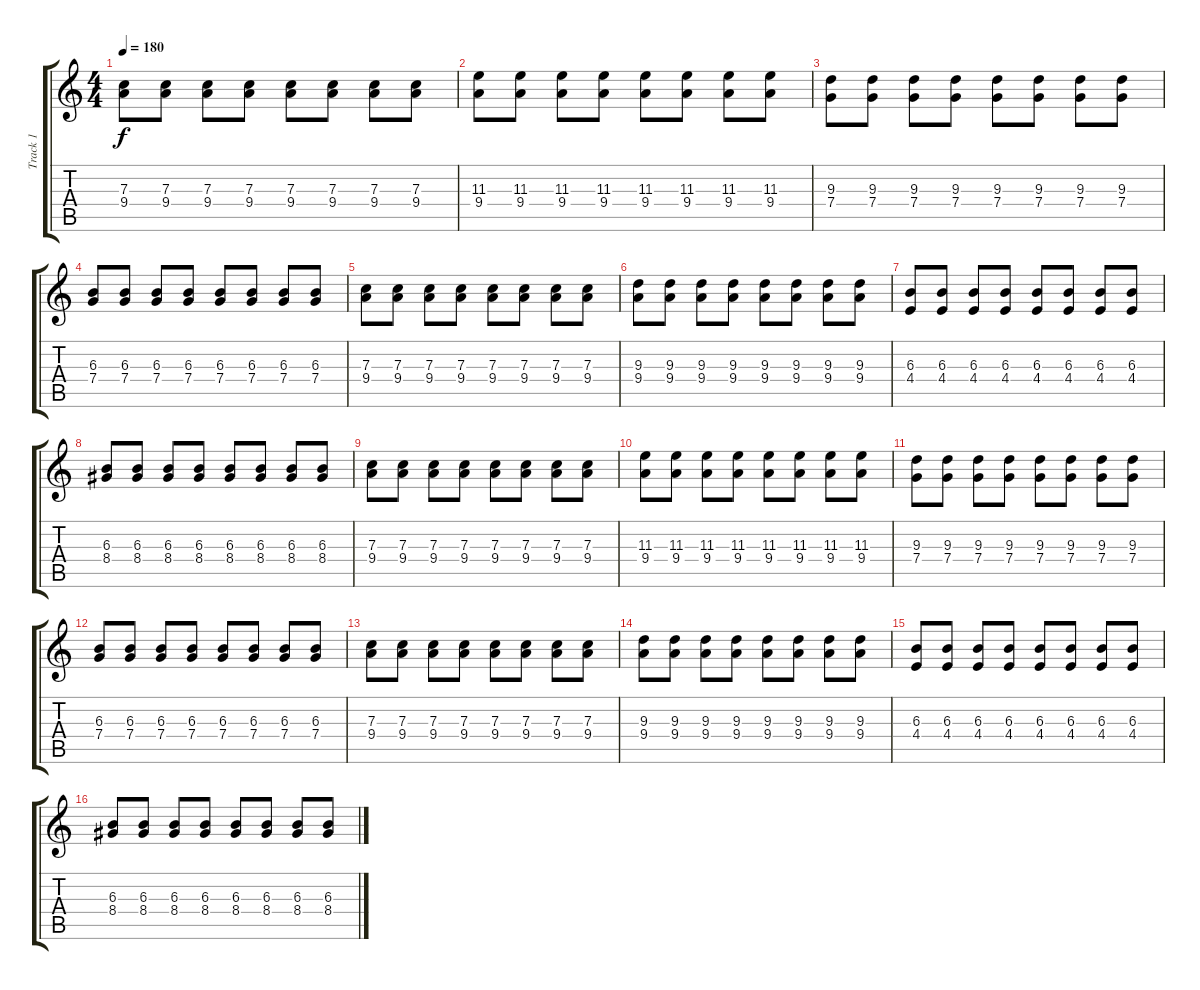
\track ("Track 1" "Track 1") {instrument distortionguitar}
\staff {score tabs}
\tuning (D4 A3 F3 C3 G2 C2) {hide}
\ts (4 4)
\tempo 180
\clef g2
\ks c
(7.3 9.4).8{dy f} (7.3 9.4).8 (7.3 9.4).8 (7.3 9.4).8 (7.3 9.4).8 (7.3 9.4).8 (7.3 9.4).8 (7.3 9.4).8 |
(11.3 9.4).8 (11.3 9.4).8 (11.3 9.4).8 (11.3 9.4).8 (11.3 9.4).8 (11.3 9.4).8 (11.3 9.4).8 (11.3 9.4).8 |
(9.3 7.4).8 (9.3 7.4).8 (9.3 7.4).8 (9.3 7.4).8 (9.3 7.4).8 (9.3 7.4).8 (9.3 7.4).8 (9.3 7.4).8 |
(6.3 7.4).8 (6.3 7.4).8 (6.3 7.4).8 (6.3 7.4).8 (6.3 7.4).8 (6.3 7.4).8 (6.3 7.4).8 (6.3 7.4).8 |
(7.3 9.4).8 (7.3 9.4).8 (7.3 9.4).8 (7.3 9.4).8 (7.3 9.4).8 (7.3 9.4).8 (7.3 9.4).8 (7.3 9.4).8 |
(9.3 9.4).8 (9.3 9.4).8 (9.3 9.4).8 (9.3 9.4).8 (9.3 9.4).8 (9.3 9.4).8 (9.3 9.4).8 (9.3 9.4).8 |
(6.3 4.4).8 (6.3 4.4).8 (6.3 4.4).8 (6.3 4.4).8 (6.3 4.4).8 (6.3 4.4).8 (6.3 4.4).8 (6.3 4.4).8 |
(6.3 8.4).8 (6.3 8.4).8 (6.3 8.4).8 (6.3 8.4).8 (6.3 8.4).8 (6.3 8.4).8 (6.3 8.4).8 (6.3 8.4).8 |
(7.3 9.4).8 (7.3 9.4).8 (7.3 9.4).8 (7.3 9.4).8 (7.3 9.4).8 (7.3 9.4).8 (7.3 9.4).8 (7.3 9.4).8 |
(11.3 9.4).8 (11.3 9.4).8 (11.3 9.4).8 (11.3 9.4).8 (11.3 9.4).8 (11.3 9.4).8 (11.3 9.4).8 (11.3 9.4).8 |
(9.3 7.4).8 (9.3 7.4).8 (9.3 7.4).8 (9.3 7.4).8 (9.3 7.4).8 (9.3 7.4).8 (9.3 7.4).8 (9.3 7.4).8 |
(6.3 7.4).8 (6.3 7.4).8 (6.3 7.4).8 (6.3 7.4).8 (6.3 7.4).8 (6.3 7.4).8 (6.3 7.4).8 (6.3 7.4).8 |
(7.3 9.4).8 (7.3 9.4).8 (7.3 9.4).8 (7.3 9.4).8 (7.3 9.4).8 (7.3 9.4).8 (7.3 9.4).8 (7.3 9.4).8 |
(9.3 9.4).8 (9.3 9.4).8 (9.3 9.4).8 (9.3 9.4).8 (9.3 9.4).8 (9.3 9.4).8 (9.3 9.4).8 (9.3 9.4).8 |
(6.3 4.4).8 (6.3 4.4).8 (6.3 4.4).8 (6.3 4.4).8 (6.3 4.4).8 (6.3 4.4).8 (6.3 4.4).8 (6.3 4.4).8 |
(6.3 8.4).8 (6.3 8.4).8 (6.3 8.4).8 (6.3 8.4).8 (6.3 8.4).8 (6.3 8.4).8 (6.3 8.4).8 (6.3 8.4).8
